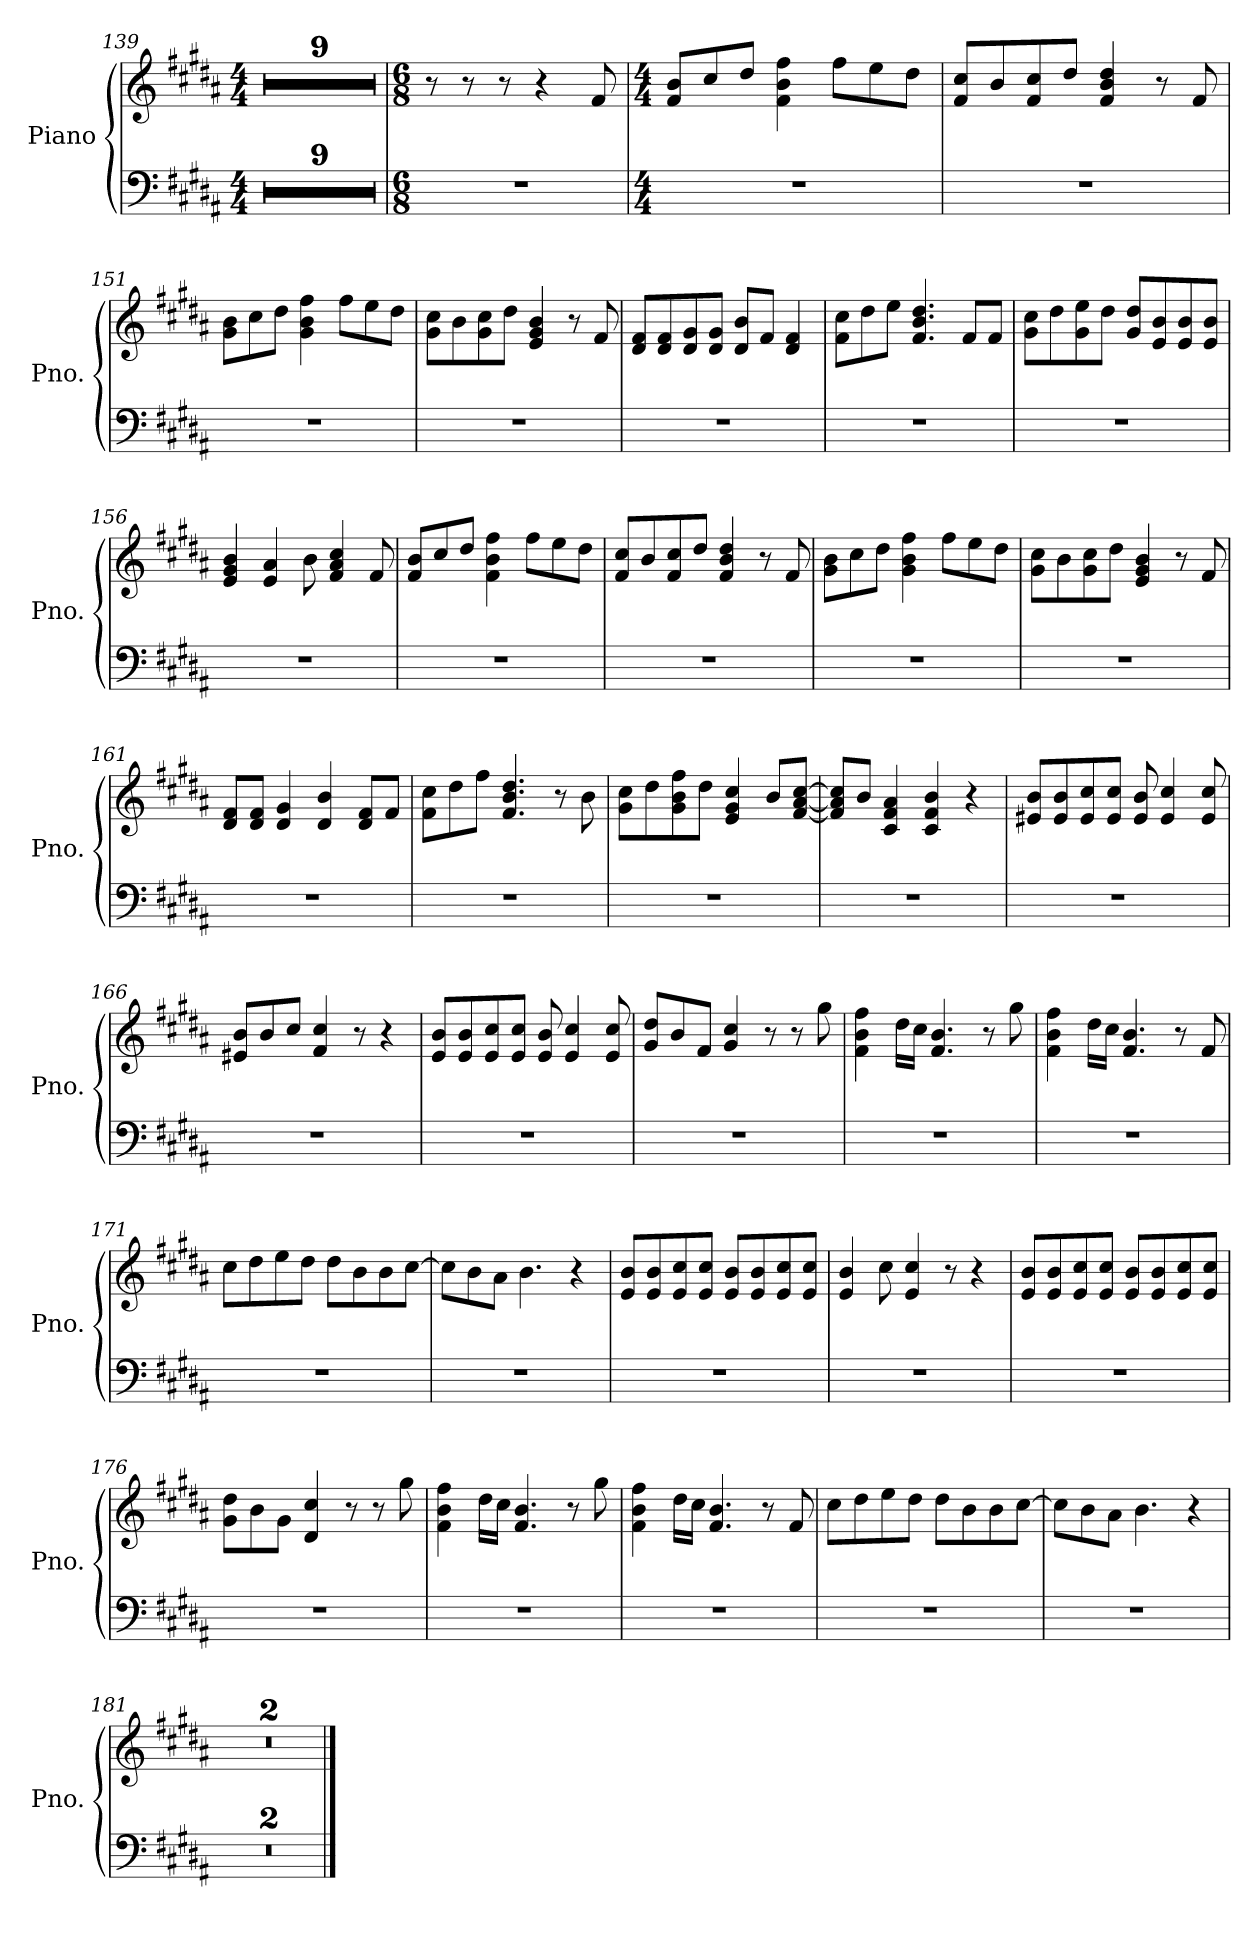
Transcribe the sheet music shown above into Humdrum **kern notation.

**kern	**kern
*part1	*part1
*staff2	*staff1
*I"Piano	*
*I'Pno.	*
*clefF4	*clefG2
*k[f#c#g#d#a#]	*k[f#c#g#d#a#]
*M4/4	*M4/4
=139	=139
1r	1r
=140	=140
1r	1r
=141	=141
1r	1r
=142	=142
1r	1r
=143	=143
1r	1r
=144	=144
1r	1r
=145	=145
1r	1r
=146	=146
1r	1r
=147	=147
1r	1r
!!LO:PB:g=z
=148	=148
*M6/8	*M6/8
2.r	8r
.	8r
.	8r
.	4r
.	8f#/
=149	=149
*M4/4	*M4/4
1r	8f#/ 8b/L
.	8cc#/
.	8dd#/J
.	4f#\ 4b\ 4ff#\
.	8ff#\L
.	8ee\
.	8dd#\J
=150	=150
1r	8f#/ 8cc#/L
.	8b/
.	8f#/ 8cc#/
.	8dd#/J
.	4f#/ 4b/ 4dd#/
.	8r
.	8f#/
=151	=151
1r	8g#\ 8b\L
.	8cc#\
.	8dd#\J
.	4g#\ 4b\ 4ff#\
.	8ff#\L
.	8ee\
.	8dd#\J
!!LO:LB:g=z
=152	=152
1r	8g#\ 8cc#\L
.	8b\
.	8g#\ 8cc#\
.	8dd#\J
.	4e/ 4g#/ 4b/
.	8r
.	8f#/
=153	=153
1r	8d#/ 8f#/L
.	8d#/ 8f#/
.	8d#/ 8g#/
.	8d#/ 8g#/J
.	8d#/ 8b/L
.	8f#/J
.	4d#/ 4f#/
=154	=154
1r	8f#\ 8cc#\L
.	8dd#\
.	8ee\J
.	4.f#/ 4.b/ 4.dd#/
.	8f#/L
.	8f#/J
=155	=155
1r	8g#\ 8cc#\L
.	8dd#\
.	8g#\ 8ee\
.	8dd#\J
.	8g#/ 8dd#/L
.	8e/ 8b/
.	8e/ 8b/
.	8e/ 8b/J
=156	=156
1r	4e/ 4g#/ 4b/
.	4e/ 4a#/
.	8b\
.	4f#/ 4a#/ 4cc#/
.	8f#/
!!LO:LB:g=z
=157	=157
1r	8f#/ 8b/L
.	8cc#/
.	8dd#/J
.	4f#\ 4b\ 4ff#\
.	8ff#\L
.	8ee\
.	8dd#\J
=158	=158
1r	8f#/ 8cc#/L
.	8b/
.	8f#/ 8cc#/
.	8dd#/J
.	4f#/ 4b/ 4dd#/
.	8r
.	8f#/
=159	=159
1r	8g#\ 8b\L
.	8cc#\
.	8dd#\J
.	4g#\ 4b\ 4ff#\
.	8ff#\L
.	8ee\
.	8dd#\J
=160	=160
1r	8g#\ 8cc#\L
.	8b\
.	8g#\ 8cc#\
.	8dd#\J
.	4e/ 4g#/ 4b/
.	8r
.	8f#/
=161	=161
1r	8d#/ 8f#/L
.	8d#/ 8f#/J
.	4d#/ 4g#/
.	4d#/ 4b/
.	8d#/ 8f#/L
.	8f#/J
!!LO:LB:g=z
=162	=162
1r	8f#\ 8cc#\L
.	8dd#\
.	8ff#\J
.	4.f#/ 4.b/ 4.dd#/
.	8r
.	8b\
=163	=163
1r	8g#\ 8cc#\L
.	8dd#\
.	8g#\ 8b\ 8ff#\
.	8dd#\J
.	4e/ 4g#/ 4cc#/
.	8b/L
.	[8f#/ [8a#/ [8cc#/J
=164	=164
1r	8f#/] 8a#/] 8cc#/]L
.	8b/J
.	4c#/ 4f#/ 4a#/
.	4c#/ 4f#/ 4b/
.	4r
=165	=165
1r	8e#X/ 8b/L
.	8e#/ 8b/
.	8e#/ 8cc#/
.	8e#/ 8cc#/J
.	8e#/ 8b/
.	4e#/ 4cc#/
.	8e#/ 8cc#/
=166	=166
1r	8e#X/ 8b/L
.	8b/
.	8cc#/J
.	4f#/ 4cc#/
.	8r
.	4r
!!LO:LB:g=z
=167	=167
1r	8e/ 8b/L
.	8e/ 8b/
.	8e/ 8cc#/
.	8e/ 8cc#/J
.	8e/ 8b/
.	4e/ 4cc#/
.	8e/ 8cc#/
=168	=168
1r	8g#/ 8dd#/L
.	8b/
.	8f#/J
.	4g#/ 4cc#/
.	8r
.	8r
.	8gg#\
=169	=169
1r	4f#\ 4b\ 4ff#\
.	16dd#\LL
.	16cc#\JJ
.	4.f#/ 4.b/
.	8r
.	8gg#\
=170	=170
1r	4f#\ 4b\ 4ff#\
.	16dd#\LL
.	16cc#\JJ
.	4.f#/ 4.b/
.	8r
.	8f#/
!!LO:PB:g=z
=171	=171
1r	8cc#\L
.	8dd#\
.	8ee\
.	8dd#\J
.	8dd#\L
.	8b\
.	8b\
.	[8cc#\J
=172	=172
1r	8cc#\L]
.	8b\
.	8a#\J
.	4.b\
.	4r
=173	=173
1r	8e/ 8b/L
.	8e/ 8b/
.	8e/ 8cc#/
.	8e/ 8cc#/J
.	8e/ 8b/L
.	8e/ 8b/
.	8e/ 8cc#/
.	8e/ 8cc#/J
=174	=174
1r	4e/ 4b/
.	8cc#\
.	4e/ 4cc#/
.	8r
.	4r
=175	=175
1r	8e/ 8b/L
.	8e/ 8b/
.	8e/ 8cc#/
.	8e/ 8cc#/J
.	8e/ 8b/L
.	8e/ 8b/
.	8e/ 8cc#/
.	8e/ 8cc#/J
!!LO:LB:g=z
=176	=176
1r	8g#\ 8dd#\L
.	8b\
.	8g#\J
.	4d#/ 4cc#/
.	8r
.	8r
.	8gg#\
=177	=177
1r	4f#\ 4b\ 4ff#\
.	16dd#\LL
.	16cc#\JJ
.	4.f#/ 4.b/
.	8r
.	8gg#\
=178	=178
1r	4f#\ 4b\ 4ff#\
.	16dd#\LL
.	16cc#\JJ
.	4.f#/ 4.b/
.	8r
.	8f#/
=179	=179
1r	8cc#\L
.	8dd#\
.	8ee\
.	8dd#\J
.	8dd#\L
.	8b\
.	8b\
.	[8cc#\J
=180	=180
1r	8cc#\L]
.	8b\
.	8a#\J
.	4.b\
.	4r
!!LO:LB:g=z
=181	=181
1r	1r
=182	=182
1r	1r
==	==
*-	*-
